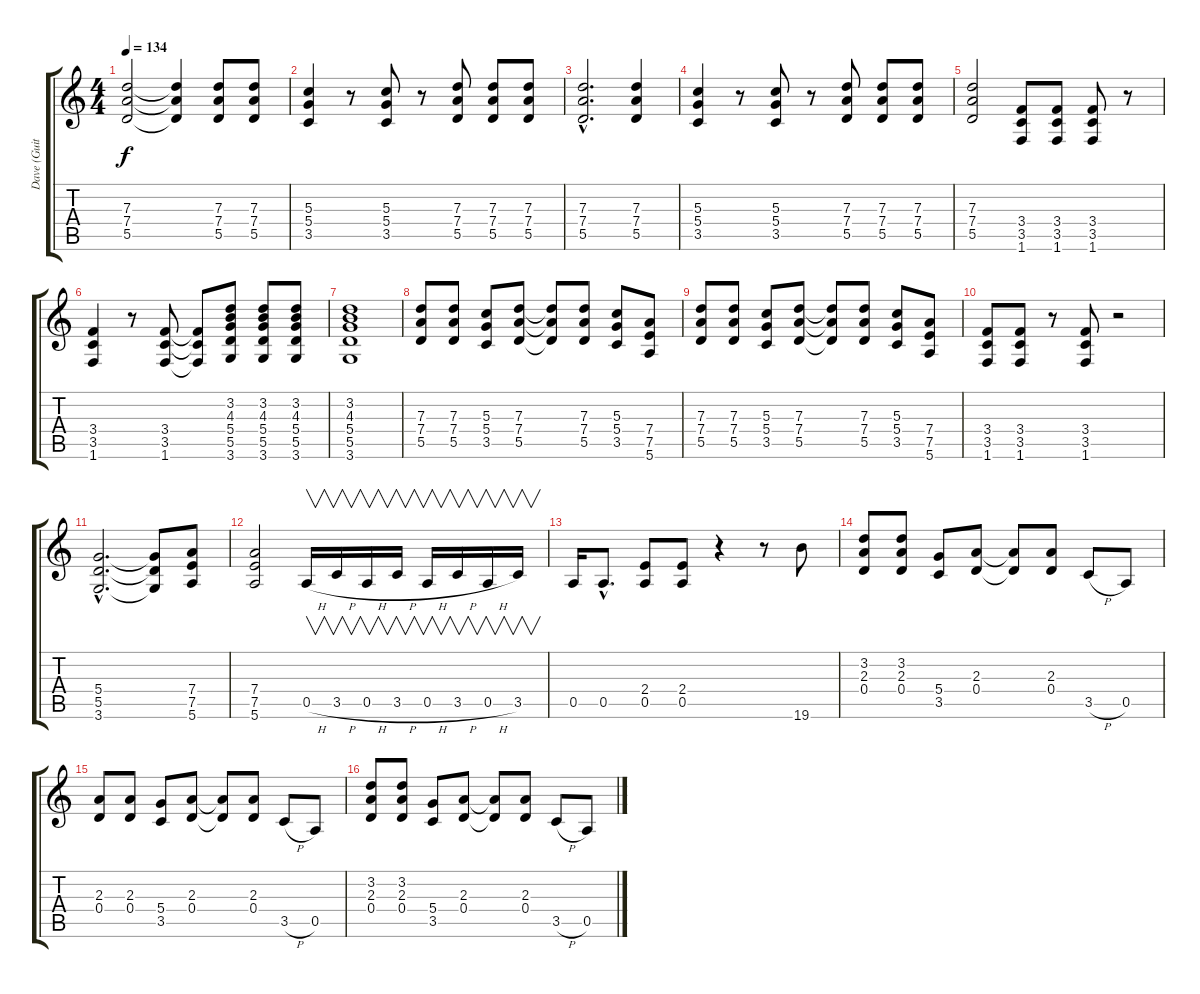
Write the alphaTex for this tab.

\track ("Dave (Guitar 1)" "Dave (Guit") {instrument distortionguitar}
\staff {score tabs}
\tuning (E4 B3 G3 D3 A2 E2) {hide}
\ts (4 4)
\tempo 134
\clef g2
\ks c
(7.3 7.4 5.5).2{dy f} (7.3{t} 7.4{t} 5.5{t}).4 (7.3 7.4 5.5).8 (7.3 7.4 5.5).8 |
(5.3 5.4 3.5).4 r.8 (5.3 5.4 3.5).8 r.8 (7.3 7.4 5.5).8 (7.3 7.4 5.5).8 (7.3 7.4 5.5).8 |
(7.3{hac} 7.4{hac} 5.5{hac}).2{d} (7.3 7.4 5.5).4 |
(5.3 5.4 3.5).4 r.8 (5.3 5.4 3.5).8 r.8 (7.3 7.4 5.5).8 (7.3 7.4 5.5).8 (7.3 7.4 5.5).8 |
(7.3 7.4 5.5).2 (3.4 3.5 1.6).8 (3.4 3.5 1.6).8 (3.4 3.5 1.6).8 r.8 |
(3.4 3.5 1.6).4 r.8 (3.4 3.5 1.6).8 (3.4{t} 3.5{t} 1.6{t}).8 (3.2 4.3 5.4 5.5 3.6).8 (3.2 4.3 5.4 5.5 3.6).8 (3.2 4.3 5.4 5.5 3.6).8 |
(3.2 4.3 5.4 5.5 3.6).1 |
(7.3 7.4 5.5).8 (7.3 7.4 5.5).8 (5.3 5.4 3.5).8 (7.3 7.4 5.5).8 (7.3{t} 7.4{t} 5.5{t}).8 (7.3 7.4 5.5).8 (5.3 5.4 3.5).8 (7.4 7.5 5.6).8 |
(7.3 7.4 5.5).8 (7.3 7.4 5.5).8 (5.3 5.4 3.5).8 (7.3 7.4 5.5).8 (7.3{t} 7.4{t} 5.5{t}).8 (7.3 7.4 5.5).8 (5.3 5.4 3.5).8 (7.4 7.5 5.6).8 |
(3.4 3.5 1.6).8 (3.4 3.5 1.6).8 r.8 (3.4 3.5 1.6).8 r.2 |
(5.4{hac} 5.5{hac} 3.6{hac}).2{d} (5.4{t} 5.5{t} 3.6{t}).8 (7.4 7.5 5.6).8 |
(7.4 7.5 5.6).2 0.5{h}.16{v} 3.5{h}.16{v} 0.5{h}.16{v} 3.5{h}.16{v} 0.5{h}.16{v} 3.5{h}.16{v} 0.5{h}.16{v} 3.5.16{v} |
0.5.16 0.5{hac}.8{d} (2.4 0.5).8 (2.4 0.5).8 r.4 r.8 19.6.8 |
(3.2 2.3 0.4).8 (3.2 2.3 0.4).8 (5.4 3.5).8 (2.3 0.4).8 (2.3{t} 0.4{t}).8 (2.3 0.4).8 3.5{h}.8 0.5.8 |
(2.3 0.4).8 (2.3 0.4).8 (5.4 3.5).8 (2.3 0.4).8 (2.3{t} 0.4{t}).8 (2.3 0.4).8 3.5{h}.8 0.5.8 |
(3.2 2.3 0.4).8 (3.2 2.3 0.4).8 (5.4 3.5).8 (2.3 0.4).8 (2.3{t} 0.4{t}).8 (2.3 0.4).8 3.5{h}.8 0.5.8
